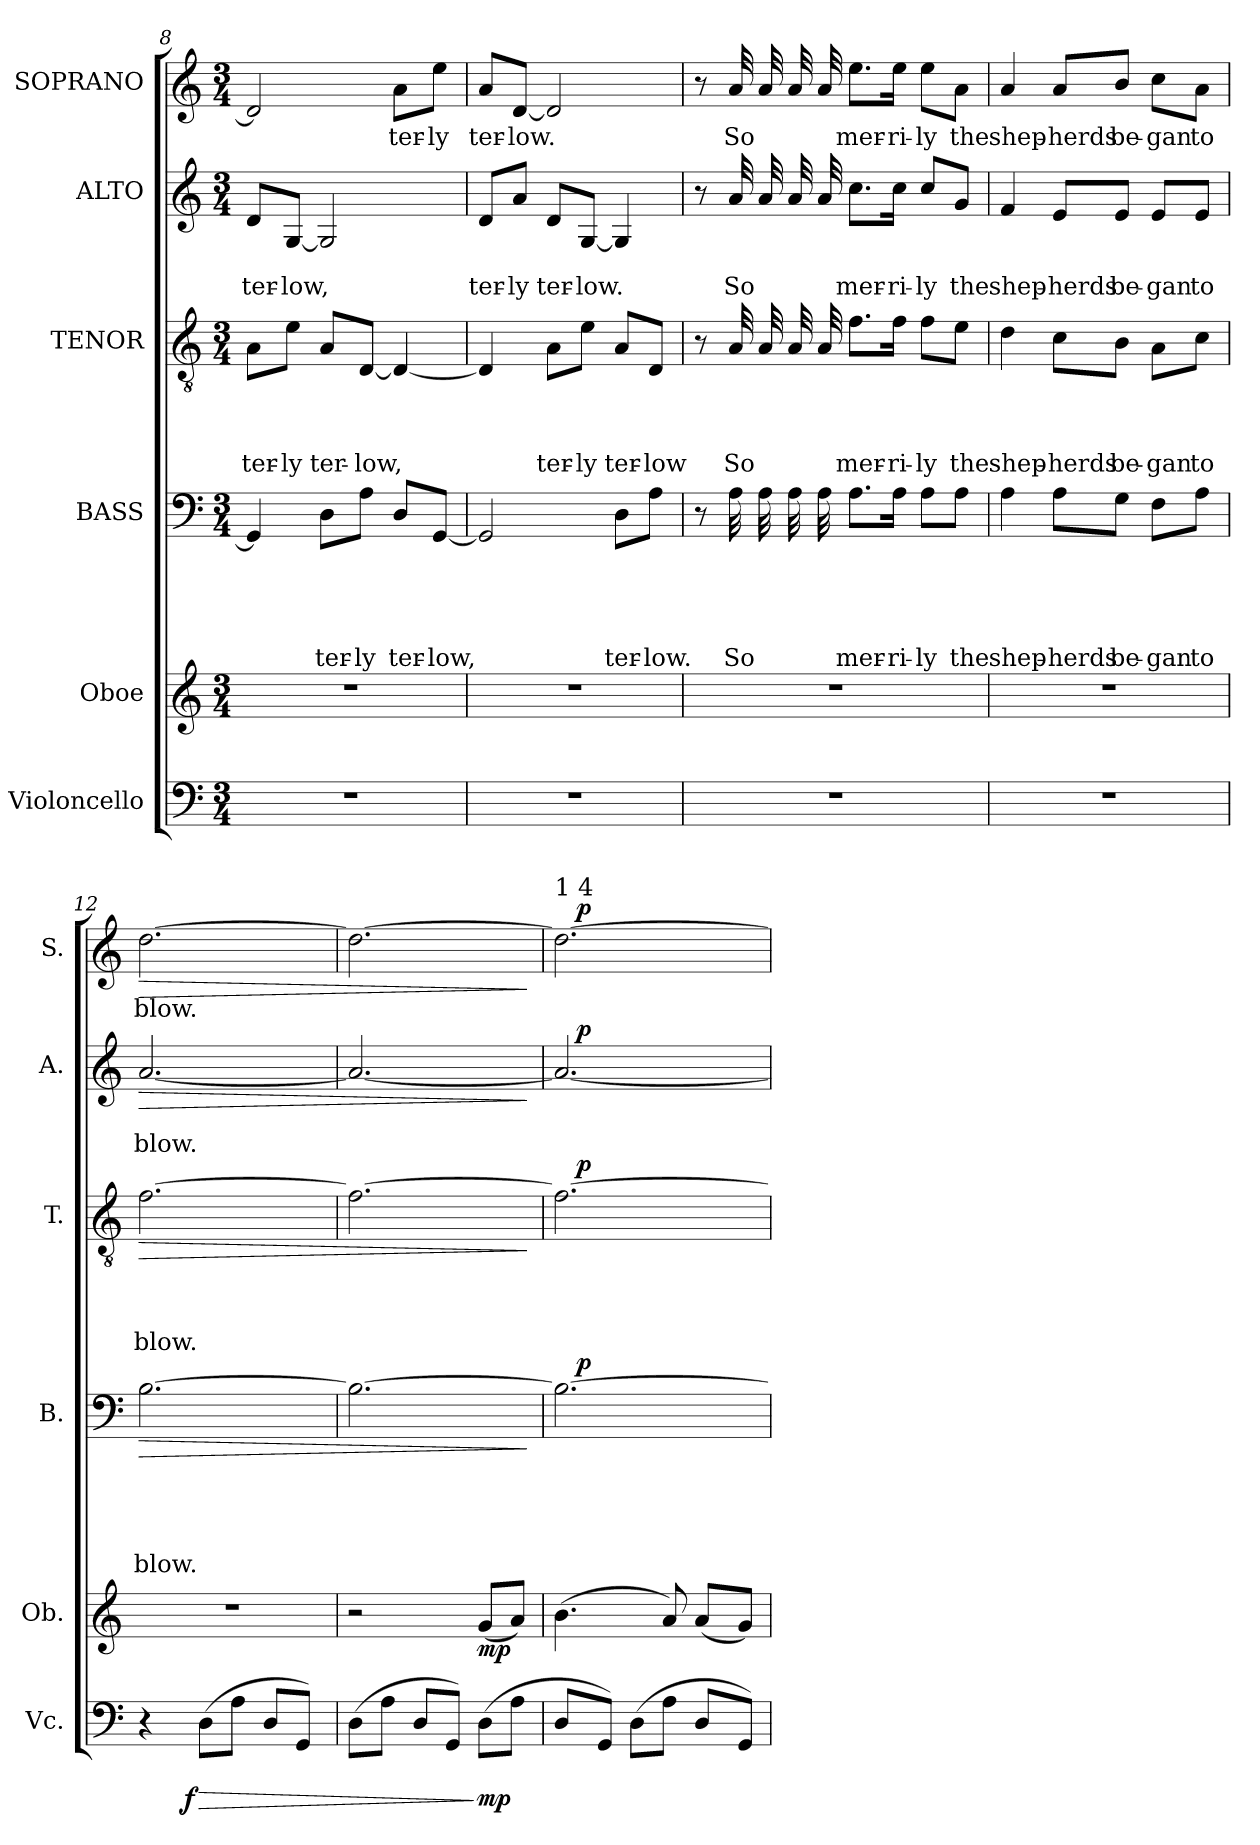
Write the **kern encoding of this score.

**kern	**dynam	**kern	**dynam	**kern	**text	**text	**text	**text	**text	**dynam	**kern	**text	**text	**text	**text	**dynam	**kern	**text	**text	**dynam	**kern	**text	**dynam
*part6	*part6	*part5	*part5	*part4	*part4	*part4	*part4	*part4	*part4	*part4	*part3	*part3	*part3	*part3	*part3	*part3	*part2	*part2	*part2	*part2	*part1	*part1	*part1
*staff6	*staff6	*staff5	*staff5	*staff4	*staff4	*staff4	*staff4	*staff4	*staff4	*staff4	*staff3	*staff3	*staff3	*staff3	*staff3	*staff3	*staff2	*staff2	*staff2	*staff2	*staff1	*staff1	*staff1
*I"Violoncello	*	*I"Oboe	*	*I"BASS	*	*	*	*	*	*	*I"TENOR	*	*	*	*	*	*I"ALTO	*	*	*	*I"SOPRANO	*	*
*I'Vc.	*	*I'Ob.	*	*I'B.	*	*	*	*	*	*	*I'T.	*	*	*	*	*	*I'A.	*	*	*	*I'S.	*	*
*clefF4	*	*clefG2	*	*clefF4	*	*	*	*	*	*	*clefGv2	*	*	*	*	*	*clefG2	*	*	*	*clefG2	*	*
*k[]	*	*k[]	*	*k[]	*	*	*	*	*	*	*k[]	*	*	*	*	*	*k[]	*	*	*	*k[]	*	*
*C:	*	*C:	*	*C:	*	*	*	*	*	*	*C:	*	*	*	*	*	*C:	*	*	*	*C:	*	*
*M3/4	*	*M3/4	*	*M3/4	*	*	*	*	*	*	*M3/4	*	*	*	*	*	*M3/4	*	*	*	*M3/4	*	*
=8	=8	=8	=8	=8	=8	=8	=8	=8	=8	=8	=8	=8	=8	=8	=8	=8	=8	=8	=8	=8	=8	=8	=8
!LO:N:vis=1	!	!LO:N:vis=1	!	!	!	!	!	!	!	!	!	!	!	!	!LO:LY:b	!	!	!	!LO:LY:b	!	!	!	!
2.r	.	2.r	.	4GG/]	.	.	.	.	.	.	8A\L	.	.	.	ter-	.	8d/L	.	ter-	.	2d/]	.	.
!	!	!	!	!	!	!	!	!	!	!	!	!	!	!	!LO:LY:b	!	!	!	!LO:LY:b	!	!	!	!
.	.	.	.	.	.	.	.	.	.	.	8e\J	.	.	.	-ly	.	[<8G/J	.	-low,	.	.	.	.
!	!	!	!	!	!	!	!	!	!LO:LY:b	!	!	!	!	!	!LO:LY:b	!	!	!	!	!	!	!	!
.	.	.	.	8D\L	.	.	.	.	ter-	.	8A/L	.	.	.	ter-	.	2G/]	.	.	.	.	.	.
!	!	!	!	!	!	!	!	!	!LO:LY:b	!	!	!	!	!	!LO:LY:b	!	!	!	!	!	!	!	!
.	.	.	.	8A\J	.	.	.	.	-ly	.	[<8D/J	.	.	.	-low,	.	.	.	.	.	.	.	.
!	!	!	!	!	!	!	!	!	!LO:LY:b	!	!	!	!	!	!	!	!	!	!	!	!	!LO:LY:b	!
.	.	.	.	8D/L	.	.	.	.	ter-	.	4D/_	.	.	.	.	.	.	.	.	.	8a\L	ter-	.
!	!	!	!	!	!	!	!	!	!LO:LY:b	!	!	!	!	!	!	!	!	!	!	!	!	!LO:LY:b	!
.	.	.	.	[<8GG/J	.	.	.	.	-low,	.	.	.	.	.	.	.	.	.	.	.	8ee\J	-ly	.
=9	=9	=9	=9	=9	=9	=9	=9	=9	=9	=9	=9	=9	=9	=9	=9	=9	=9	=9	=9	=9	=9	=9	=9
!LO:N:vis=1	!	!LO:N:vis=1	!	!	!	!	!	!	!	!	!	!	!	!	!	!	!	!	!LO:LY:b	!	!	!LO:LY:b	!
2.r	.	2.r	.	2GG/]	.	.	.	.	.	.	4D/]	.	.	.	.	.	8d/L	.	ter-	.	8a/L	ter-	.
!	!	!	!	!	!	!	!	!	!	!	!	!	!	!	!	!	!	!	!LO:LY:b	!	!	!LO:LY:b	!
.	.	.	.	.	.	.	.	.	.	.	.	.	.	.	.	.	8a/J	.	-ly	.	[<8d/J	-low.	.
!	!	!	!	!	!	!	!	!	!	!	!	!	!	!	!LO:LY:b	!	!	!	!LO:LY:b	!	!	!	!
.	.	.	.	.	.	.	.	.	.	.	8A\L	.	.	.	ter-	.	8d/L	.	ter-	.	2d/]	.	.
!	!	!	!	!	!	!	!	!	!	!	!	!	!	!	!LO:LY:b	!	!	!	!LO:LY:b	!	!	!	!
.	.	.	.	.	.	.	.	.	.	.	8e\J	.	.	.	-ly	.	[<8G/J	.	-low.	.	.	.	.
!	!	!	!	!	!	!	!	!	!LO:LY:b	!	!	!	!	!	!LO:LY:b	!	!	!	!	!	!	!	!
.	.	.	.	8D\L	.	.	.	.	ter-	.	8A/L	.	.	.	ter-	.	4G/]	.	.	.	.	.	.
!	!	!	!	!	!	!	!	!	!LO:LY:b	!	!	!	!	!	!LO:LY:b	!	!	!	!	!	!	!	!
.	.	.	.	8A\J	.	.	.	.	-low.	.	8D/J	.	.	.	-low	.	.	.	.	.	.	.	.
!!LO:PB:g=z
=10	=10	=10	=10	=10	=10	=10	=10	=10	=10	=10	=10	=10	=10	=10	=10	=10	=10	=10	=10	=10	=10	=10	=10
!LO:N:vis=1	!	!LO:N:vis=1	!	!	!	!	!	!	!	!	!	!	!	!	!	!	!	!	!	!	!	!	!
2.r	.	2.r	.	8r	.	.	.	.	.	.	8r	.	.	.	.	.	8r	.	.	.	8r	.	.
!	!	!	!	!	!	!	!	!	!LO:LY:b	!	!	!	!	!	!LO:LY:b	!	!	!	!LO:LY:b	!	!	!LO:LY:b	!
*	*	*	*	*tremolo	*	*	*	*	*	*	*	*	*	*	*	*	*	*	*	*	*	*	*
*	*	*	*	*	*	*	*	*	*	*	*tremolo	*	*	*	*	*	*	*	*	*	*	*	*
*	*	*	*	*	*	*	*	*	*	*	*	*	*	*	*	*	*tremolo	*	*	*	*	*	*
*	*	*	*	*	*	*	*	*	*	*	*	*	*	*	*	*	*	*	*	*	*tremolo	*	*
.	.	.	.	32A\	.	.	.	.	So	.	32A/	.	.	.	So	.	32a/	.	So	.	32a/	So	.
.	.	.	.	32A\	.	.	.	.	.	.	32A/	.	.	.	.	.	32a/	.	.	.	32a/	.	.
.	.	.	.	32A\	.	.	.	.	.	.	32A/	.	.	.	.	.	32a/	.	.	.	32a/	.	.
.	.	.	.	32A\	.	.	.	.	.	.	32A/	.	.	.	.	.	32a/	.	.	.	32a/	.	.
*	*	*	*	*	*	*	*	*	*	*	*	*	*	*	*	*	*	*	*	*	*Xtremolo	*	*
*	*	*	*	*	*	*	*	*	*	*	*	*	*	*	*	*	*Xtremolo	*	*	*	*	*	*
*	*	*	*	*	*	*	*	*	*	*	*Xtremolo	*	*	*	*	*	*	*	*	*	*	*	*
*	*	*	*	*Xtremolo	*	*	*	*	*	*	*	*	*	*	*	*	*	*	*	*	*	*	*
!	!	!	!	!	!	!	!	!	!LO:LY:b	!	!	!	!	!	!LO:LY:b	!	!	!	!LO:LY:b	!	!	!LO:LY:b	!
.	.	.	.	8.A\L	.	.	.	.	mer-	.	8.f\L	.	.	.	mer-	.	8.cc\L	.	mer-	.	8.ee\L	mer-	.
!	!	!	!	!	!	!	!	!	!LO:LY:b	!	!	!	!	!	!LO:LY:b	!	!	!	!LO:LY:b	!	!	!LO:LY:b	!
.	.	.	.	16A\Jk	.	.	.	.	-ri-	.	16f\Jk	.	.	.	-ri-	.	16cc\Jk	.	-ri-	.	16ee\Jk	-ri-	.
!	!	!	!	!	!	!	!	!	!LO:LY:b	!	!	!	!	!	!LO:LY:b	!	!	!	!LO:LY:b	!	!	!LO:LY:b	!
.	.	.	.	8A\L	.	.	.	.	-ly	.	8f\L	.	.	.	-ly	.	8cc/L	.	-ly	.	8ee\L	-ly	.
!	!	!	!	!	!	!	!	!	!LO:LY:b	!	!	!	!	!	!LO:LY:b	!	!	!	!LO:LY:b	!	!	!LO:LY:b	!
.	.	.	.	8A\J	.	.	.	.	the	.	8e\J	.	.	.	the	.	8g/J	.	the	.	8a\J	the	.
=11	=11	=11	=11	=11	=11	=11	=11	=11	=11	=11	=11	=11	=11	=11	=11	=11	=11	=11	=11	=11	=11	=11	=11
!LO:N:vis=1	!	!LO:N:vis=1	!	!	!	!	!	!	!LO:LY:b	!	!	!	!	!	!LO:LY:b	!	!	!	!LO:LY:b	!	!	!LO:LY:b	!
2.r	.	2.r	.	4A\	.	.	.	.	shep-	.	4d\	.	.	.	shep-	.	4f/	.	shep-	.	4a/	shep-	.
!	!	!	!	!	!	!	!	!	!LO:LY:b	!	!	!	!	!	!LO:LY:b	!	!	!	!LO:LY:b	!	!	!LO:LY:b	!
.	.	.	.	8A\L	.	.	.	.	-herds	.	8c\L	.	.	.	-herds	.	8e/L	.	-herds	.	8a/L	-herds	.
!	!	!	!	!	!	!	!	!	!LO:LY:b	!	!	!	!	!	!LO:LY:b	!	!	!	!LO:LY:b	!	!	!LO:LY:b	!
.	.	.	.	8G\J	.	.	.	.	be-	.	8B\J	.	.	.	be-	.	8e/J	.	be-	.	8b/J	be-	.
!	!	!	!	!	!	!	!	!	!LO:LY:b	!	!	!	!	!	!LO:LY:b	!	!	!	!LO:LY:b	!	!	!LO:LY:b	!
.	.	.	.	8F\L	.	.	.	.	-gan	.	8A\L	.	.	.	-gan	.	8e/L	.	-gan	.	8cc\L	-gan	.
!	!	!	!	!	!	!	!	!	!LO:LY:b	!	!	!	!	!	!LO:LY:b	!	!	!	!LO:LY:b	!	!	!LO:LY:b	!
.	.	.	.	8A\J	.	.	.	.	to	.	8c\J	.	.	.	to	.	8e/J	.	to	.	8a\J	to	.
=12	=12	=12	=12	=12	=12	=12	=12	=12	=12	=12	=12	=12	=12	=12	=12	=12	=12	=12	=12	=12	=12	=12	=12
!	!	!LO:N:vis=1	!	!	!	!	!	!	!LO:LY:b	!LO:HP:b	!	!	!	!	!LO:LY:b	!LO:HP:b	!	!	!LO:LY:b	!LO:HP:b	!	!LO:LY:b	!LO:HP:b
*^	*	*	*	*	*	*	*	*	*	*	*	*	*	*	*	*	*	*	*	*	*	*	*
4r	8..ryy	.	2.r	.	[>2.B\	.	.	.	.	blow.	>	[>2.f\	.	.	.	blow.	>	[<2.a/	.	blow.	>	[>2.dd\	blow.	>
!	!	!LO:DY:b	!	!	!	!	!	!	!	!	!	!	!	!	!	!	!	!	!	!	!	!	!	!
.	2ryy	f	.	.	.	.	.	.	.	.	.	.	.	.	.	.	.	.	.	.	.	.	.	.
!	!	!LO:HP:b	!	!	!	!	!	!	!	!	!	!	!	!	!	!	!	!	!	!	!	!	!	!
(>8D\L	.	>	.	.	.	.	.	.	.	.	.	.	.	.	.	.	.	.	.	.	.	.	.	.
8A\J	.	.	.	.	.	.	.	.	.	.	.	.	.	.	.	.	.	.	.	.	.	.	.	.
8D/L	.	.	.	.	.	.	.	.	.	.	.	.	.	.	.	.	.	.	.	.	.	.	.	.
8GG/J)	.	.	.	.	.	.	.	.	.	.	.	.	.	.	.	.	.	.	.	.	.	.	.	.
.	32ryy	.	.	.	.	.	.	.	.	.	.	.	.	.	.	.	.	.	.	.	.	.	.	.
*v	*v	*	*	*	*	*	*	*	*	*	*	*	*	*	*	*	*	*	*	*	*	*	*	*
=13	=13	=13	=13	=13	=13	=13	=13	=13	=13	=13	=13	=13	=13	=13	=13	=13	=13	=13	=13	=13	=13	=13	=13
(>8D\L	.	2r	.	2.B\_	.	.	.	.	.	.	2.f\_	.	.	.	.	.	2.a/_	.	.	.	2.dd\_	.	.
8A\J	.	.	.	.	.	.	.	.	.	.	.	.	.	.	.	.	.	.	.	.	.	.	.
8D/L	.	.	.	.	.	.	.	.	.	.	.	.	.	.	.	.	.	.	.	.	.	.	.
8GG/J)	.	.	.	.	.	.	.	.	.	.	.	.	.	.	.	.	.	.	.	.	.	.	.
!	!LO:DY:n=1:b	!	!LO:DY:b	!	!	!	!	!	!	!	!	!	!	!	!	!	!	!	!	!	!	!	!
(>8D\L	] mp	(<8g/L	mp	.	.	.	.	.	.	.	.	.	.	.	.	.	.	.	.	.	.	.	.
8A\J	.	8a/J)	.	.	.	.	.	.	.	.	.	.	.	.	.	.	.	.	.	.	.	.	.
.	.	.	.	.	.	.	.	.	.	]	.	.	.	.	.	]	.	.	.	]	.	.	]
!!LO:LB:g=z
=14	=14	=14	=14	=14	=14	=14	=14	=14	=14	=14	=14	=14	=14	=14	=14	=14	=14	=14	=14	=14	=14	=14	=14
*	*	*	*	*^	*	*	*	*	*	*	*^	*	*	*	*	*	*^	*	*	*	*^	*	*
!	!	!	!	!	!	!	!	!	!	!	!	!	!	!	!	!	!	!	!	!	!	!	!	!LO:TX:a:t=1 4	!	!	!
8D/L	.	(>4.b\	.	2.B\_	16ryy	.	.	.	.	.	.	2.f\_	16ryy	.	.	.	.	.	2.a/_	16ryy	.	.	.	2.dd\_	16ryy	.	.
!	!	!	!	!	!	!	!	!	!	!	!LO:DY:a	!	!	!	!	!	!	!LO:DY:a	!	!	!	!	!LO:DY:a	!	!	!	!LO:DY:a
.	.	.	.	.	2ryy	.	.	.	.	.	p	.	2ryy	.	.	.	.	p	.	2ryy	.	.	p	.	2ryy	.	p
8GG/J)	.	.	.	.	.	.	.	.	.	.	.	.	.	.	.	.	.	.	.	.	.	.	.	.	.	.	.
(>8D\L	.	.	.	.	.	.	.	.	.	.	.	.	.	.	.	.	.	.	.	.	.	.	.	.	.	.	.
8A\J	.	8a/)	.	.	.	.	.	.	.	.	.	.	.	.	.	.	.	.	.	.	.	.	.	.	.	.	.
8D/L	.	(<8a/L	.	.	.	.	.	.	.	.	.	.	.	.	.	.	.	.	.	.	.	.	.	.	.	.	.
.	.	.	.	.	8.ryy	.	.	.	.	.	.	.	8.ryy	.	.	.	.	.	.	8.ryy	.	.	.	.	8.ryy	.	.
8GG/J)	.	8g/J)	.	.	.	.	.	.	.	.	.	.	.	.	.	.	.	.	.	.	.	.	.	.	.	.	.
*	*	*	*	*v	*v	*	*	*	*	*	*	*	*	*	*	*	*	*	*v	*v	*	*	*	*v	*v	*	*
*	*	*	*	*	*	*	*	*	*	*	*v	*v	*	*	*	*	*	*	*	*	*	*	*	*
=	=	=	=	=	=	=	=	=	=	=	=	=	=	=	=	=	=	=	=	=	=	=	=
*-	*-	*-	*-	*-	*-	*-	*-	*-	*-	*-	*-	*-	*-	*-	*-	*-	*-	*-	*-	*-	*-	*-	*-
